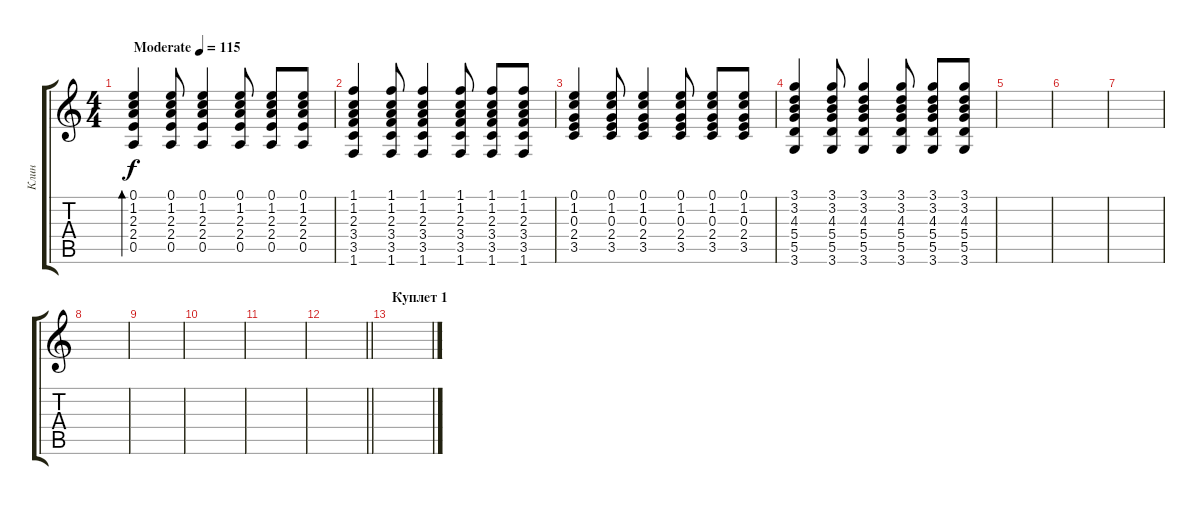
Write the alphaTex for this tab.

\track ("Клин" "Клин") {instrument electricguitarclean}
\staff {score tabs}
\tuning (E4 B3 G3 D3 A2 E2) {hide}
\ts (4 4)
\tempo (115 "Moderate")
\clef g2
\ks c
(0.1 1.2 2.3 2.4 0.5).4{bd 60 dy f instrument electricguitarclean} (0.1 1.2 2.3 2.4 0.5).8 (0.1 1.2 2.3 2.4 0.5).4 (0.1 1.2 2.3 2.4 0.5).8 (0.1 1.2 2.3 2.4 0.5).8 (0.1 1.2 2.3 2.4 0.5).8 |
(1.1 1.2 2.3 3.4 3.5 1.6).4 (1.1 1.2 2.3 3.4 3.5 1.6).8 (1.1 1.2 2.3 3.4 3.5 1.6).4 (1.1 1.2 2.3 3.4 3.5 1.6).8 (1.1 1.2 2.3 3.4 3.5 1.6).8 (1.1 1.2 2.3 3.4 3.5 1.6).8 |
(0.1 1.2 0.3 2.4 3.5).4 (0.1 1.2 0.3 2.4 3.5).8 (0.1 1.2 0.3 2.4 3.5).4 (0.1 1.2 0.3 2.4 3.5).8 (0.1 1.2 0.3 2.4 3.5).8 (0.1 1.2 0.3 2.4 3.5).8 |
(3.1 3.2 4.3 5.4 5.5 3.6).4 (3.1 3.2 4.3 5.4 5.5 3.6).8 (3.1 3.2 4.3 5.4 5.5 3.6).4 (3.1 3.2 4.3 5.4 5.5 3.6).8 (3.1 3.2 4.3 5.4 5.5 3.6).8 (3.1 3.2 4.3 5.4 5.5 3.6).8 |
|
|
|
|
|
|
|
\barLineRight lightlight
|
\section ("" "Куплет 1")
